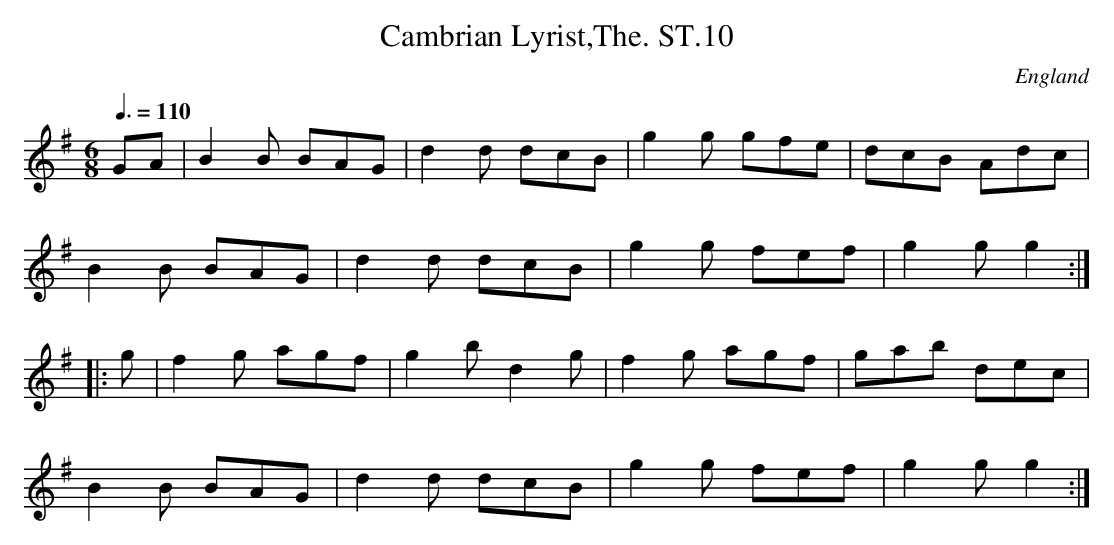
X:1
T:Cambrian Lyrist,The. ST.10
L:1/8
M:6/8
O:England
Q:3/8=110
K:G
GA|B2B BAG|d2d dcB|g2g gfe|dcB Adc|!
B2B BAG|d2d dcB|g2g fef|g2gg2:|!
|:g|f2g agf|g2bd2g|f2g agf|gab dec|!
B2B BAG|d2d dcB|g2g fef|g2gg2:|
